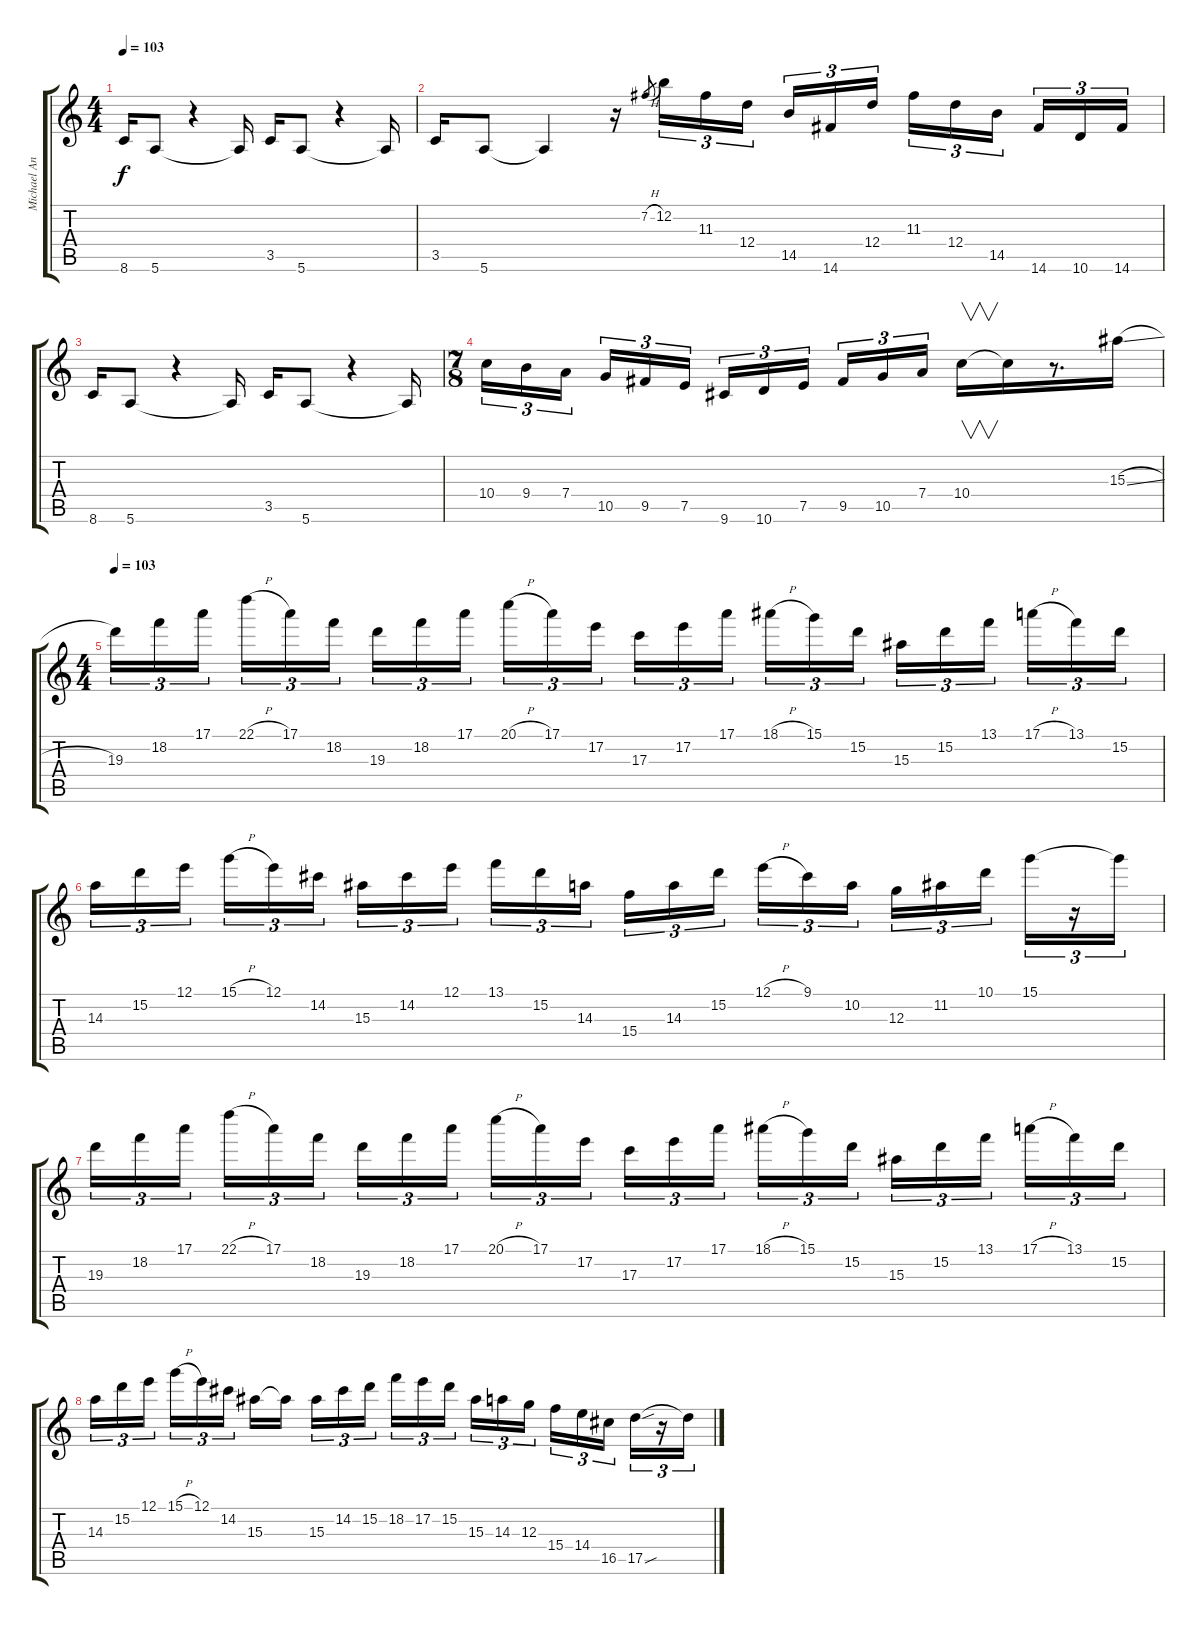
\track ("Michael Angelo" "Michael An") {instrument distortionguitar}
\staff {score tabs}
\tuning (E4 B3 G3 D3 A2 E2) {hide}
\ts (4 4)
\tempo 103
\clef g2
\ks c
8.6.16{dy f} 5.6.8 r.4 5.6{t}.16 3.5.16 5.6.8 r.4 5.6{t}.16 |
3.5.16 5.6.8 5.6{t}.4 r.16 7.2{h}.8{gr} 12.2.16{tu (3 2)} 11.3.16{tu (3 2)} 12.4.16{tu (3 2)} 14.5.16{tu (3 2)} 14.6.16{tu (3 2)} 12.4.16{tu (3 2)} 11.3.16{tu (3 2)} 12.4.16{tu (3 2)} 14.5.16{tu (3 2)} 14.6.16{tu (3 2)} 10.6.16{tu (3 2)} 14.6.16{tu (3 2)} |
8.6.16 5.6.8 r.4 5.6{t}.16 3.5.16 5.6.8 r.4 5.6{t}.16 |
\ts (7 8)
10.4.16{tu (3 2)} 9.4.16{tu (3 2)} 7.4.16{tu (3 2)} 10.5.16{tu (3 2)} 9.5.16{tu (3 2)} 7.5.16{tu (3 2)} 9.6.16{tu (3 2)} 10.6.16{tu (3 2)} 7.5.16{tu (3 2)} 9.5.16{tu (3 2)} 10.5.16{tu (3 2)} 7.4.16{tu (3 2)} 10.4.16{v} 10.4{t}.16 r.8{d} 15.3{sl}.16 |
\ts (4 4)
\tempo 103
19.3.16{tu (3 2) volume 14 instrument overdrivenguitar} 18.2.16{tu (3 2)} 17.1.16{tu (3 2)} 22.1{h}.16{tu (3 2)} 17.1.16{tu (3 2)} 18.2.16{tu (3 2)} 19.3.16{tu (3 2)} 18.2.16{tu (3 2)} 17.1.16{tu (3 2)} 20.1{h}.16{tu (3 2)} 17.1.16{tu (3 2)} 17.2.16{tu (3 2)} 17.3.16{tu (3 2)} 17.2.16{tu (3 2)} 17.1.16{tu (3 2)} 18.1{h}.16{tu (3 2)} 15.1.16{tu (3 2)} 15.2.16{tu (3 2)} 15.3.16{tu (3 2)} 15.2.16{tu (3 2)} 13.1.16{tu (3 2)} 17.1{h}.16{tu (3 2)} 13.1.16{tu (3 2)} 15.2.16{tu (3 2)} |
14.3.16{tu (3 2)} 15.2.16{tu (3 2)} 12.1.16{tu (3 2)} 15.1{h}.16{tu (3 2)} 12.1.16{tu (3 2)} 14.2.16{tu (3 2)} 15.3.16{tu (3 2)} 14.2.16{tu (3 2)} 12.1.16{tu (3 2)} 13.1.16{tu (3 2)} 15.2.16{tu (3 2)} 14.3.16{tu (3 2)} 15.4.16{tu (3 2)} 14.3.16{tu (3 2)} 15.2.16{tu (3 2)} 12.1{h}.16{tu (3 2)} 9.1.16{tu (3 2)} 10.2.16{tu (3 2)} 12.3.16{tu (3 2)} 11.2.16{tu (3 2)} 10.1.16{tu (3 2)} 15.1.16{tu (3 2)} r.16{tu (3 2)} 15.1{t}.16{tu (3 2)} |
19.3.16{tu (3 2)} 18.2.16{tu (3 2)} 17.1.16{tu (3 2)} 22.1{h}.16{tu (3 2)} 17.1.16{tu (3 2)} 18.2.16{tu (3 2)} 19.3.16{tu (3 2)} 18.2.16{tu (3 2)} 17.1.16{tu (3 2)} 20.1{h}.16{tu (3 2)} 17.1.16{tu (3 2)} 17.2.16{tu (3 2)} 17.3.16{tu (3 2)} 17.2.16{tu (3 2)} 17.1.16{tu (3 2)} 18.1{h}.16{tu (3 2)} 15.1.16{tu (3 2)} 15.2.16{tu (3 2)} 15.3.16{tu (3 2)} 15.2.16{tu (3 2)} 13.1.16{tu (3 2)} 17.1{h}.16{tu (3 2)} 13.1.16{tu (3 2)} 15.2.16{tu (3 2)} |
14.3.16{tu (3 2)} 15.2.16{tu (3 2)} 12.1.16{tu (3 2)} 15.1{h}.16{tu (3 2)} 12.1.16{tu (3 2)} 14.2.16{tu (3 2)} 15.3.16 15.3{t}.16 15.3.16{tu (3 2)} 14.2.16{tu (3 2)} 15.2.16{tu (3 2)} 18.2.16{tu (3 2)} 17.2.16{tu (3 2)} 15.2.16{tu (3 2)} 15.3.16{tu (3 2)} 14.3.16{tu (3 2)} 12.3.16{tu (3 2)} 15.4.16{tu (3 2)} 14.4.16{tu (3 2)} 16.5.16{tu (3 2)} 17.5{sou}.16{tu (3 2)} r.16{tu (3 2)} 17.5{t}.16{tu (3 2)}
